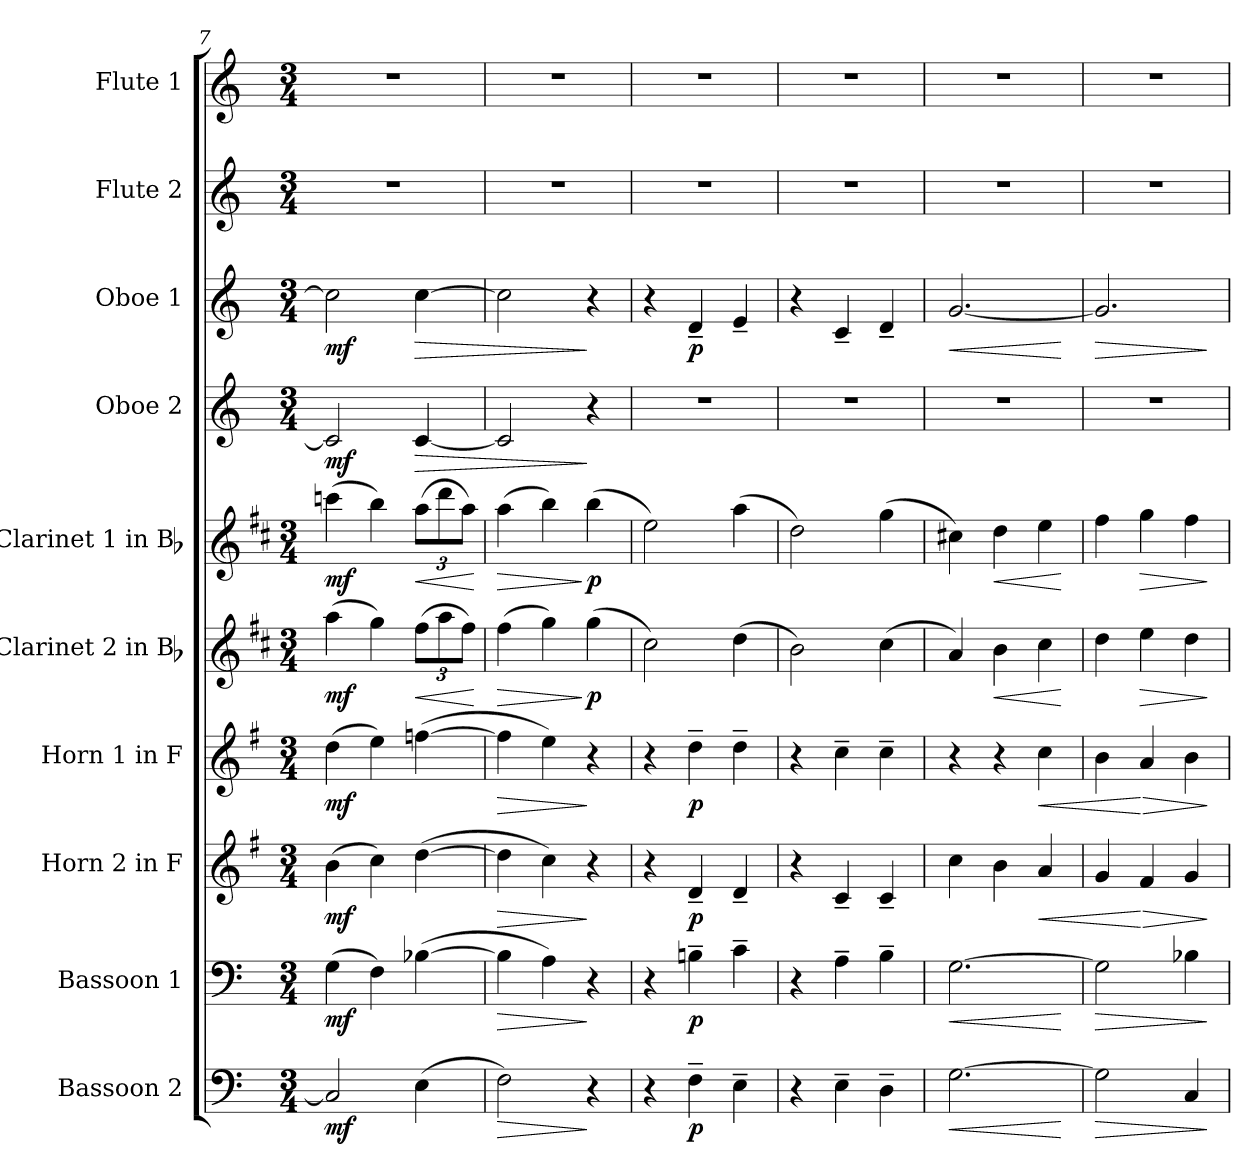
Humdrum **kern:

**kern	**dynam	**kern	**dynam	**kern	**dynam	**kern	**dynam	**kern	**dynam	**kern	**dynam	**kern	**dynam	**kern	**dynam	**kern	**kern
*part10	*part10	*part9	*part9	*part8	*part8	*part7	*part7	*part6	*part6	*part5	*part5	*part4	*part4	*part3	*part3	*part2	*part1
*staff10	*staff10	*staff9	*staff9	*staff8	*staff8	*staff7	*staff7	*staff6	*staff6	*staff5	*staff5	*staff4	*staff4	*staff3	*staff3	*staff2	*staff1
*I"Bassoon 2	*	*I"Bassoon 1	*	*I"Horn 2 in F	*	*I"Horn 1 in F	*	*I"Clarinet 2 in Bb	*	*I"Clarinet 1 in Bb	*	*I"Oboe 2	*	*I"Oboe 1	*	*I"Flute 2	*I"Flute 1
*I'Bsn	*	*I'Bsn	*	*I'Hn	*	*I'Hn	*	*I'Cl	*	*I'Cl	*	*I'Ob	*	*I'Ob	*	*I'Fl	*I'Fl
*clefF4	*	*clefF4	*	*clefG2	*	*clefG2	*	*clefG2	*	*clefG2	*	*clefG2	*	*clefG2	*	*clefG2	*clefG2
*	*	*	*	*ITrd4c7	*	*ITrd4c7	*	*ITrd1c2	*	*ITrd1c2	*	*	*	*	*	*	*
*k[]	*	*k[]	*	*k[]	*	*k[]	*	*k[]	*	*k[]	*	*k[]	*	*k[]	*	*k[]	*k[]
*M3/4	*	*M3/4	*	*M3/4	*	*M3/4	*	*M3/4	*	*M3/4	*	*M3/4	*	*M3/4	*	*M3/4	*M3/4
=7	=7	=7	=7	=7	=7	=7	=7	=7	=7	=7	=7	=7	=7	=7	=7	=7	=7
!	!LO:DY:b	!	!LO:DY:b	!	!LO:DY:b	!	!LO:DY:b	!	!LO:DY:b	!	!LO:DY:b	!	!LO:DY:b	!	!LO:DY:b	!	!
2C/]	mf	(4G\	mf	(4e\	mf	(4g\	mf	(4gg\	mf	(4bb-X\	mf	2c/]	mf	2cc\]	mf	2.r	2.r
.	.	4F\)	.	4f\)	.	4a\)	.	4ff\)	.	4aa\)	.	.	.	.	.	.	.
!	!	!	!	!	!	!	!	!	!LO:HP:b	!	!	!	!	!	!	!	!
*	*	*	*	*	*	*	*	*	*	*Xbrackettup	*	*	*	*	*	*	*
!	!	!	!	!	!	!	!	!	!	!	!LO:HP:b	!	!LO:HP:b	!	!LO:HP:b	!	!
(4E\	.	([4B-X\	.	([4g\	.	([4b-X\	.	(12ee\L	<	(12gg\L	<	[4c/	>	[4cc\	>	.	.
.	.	.	.	.	.	.	.	12gg\	.	12ccc\	.	.	.	.	.	.	.
.	.	.	.	.	.	.	.	12ee\J)	.	12gg\J)	.	.	.	.	.	.	.
.	.	.	.	.	.	.	.	.	[	.	[	.	.	.	.	.	.
=8	=8	=8	=8	=8	=8	=8	=8	=8	=8	=8	=8	=8	=8	=8	=8	=8	=8
!	!LO:HP:b	!	!LO:HP:b	!	!LO:HP:b	!	!LO:HP:b	!	!LO:HP:b	!	!LO:HP:b	!	!	!	!	!	!
2F\)	>	4B-\]	>	4g\]	>	4b-\]	>	(4ee\	>	(4gg\	>	2c/]	.	2cc\]	.	2.r	2.r
.	.	4A\)	.	4f\)	.	4a\)	.	4ff\)	.	4aa\)	.	.	.	.	.	.	.
!	!	!	!	!	!	!	!	!	!LO:DY:n=1:b	!	!LO:DY:n=1:b	!	!	!	!	!	!
4r	]	4r	]	4r	]	4r	]	(4ff\	] p	(4aa\	] p	4r	]	4r	]	.	.
=9	=9	=9	=9	=9	=9	=9	=9	=9	=9	=9	=9	=9	=9	=9	=9	=9	=9
4r	.	4r	.	4r	.	4r	.	2b\)	.	2dd\)	.	2.r	.	4r	.	2.r	2.r
!	!LO:DY:b	!	!LO:DY:b	!	!LO:DY:b	!	!LO:DY:b	!	!	!	!	!	!	!	!LO:DY:b	!	!
4F~\	p	4Bn~\	p	4G~/	p	4g~\	p	.	.	.	.	.	.	4d~/	p	.	.
4E~\	.	4c~\	.	4G~/	.	4g~\	.	(4cc\	.	(4gg\	.	.	.	4e~/	.	.	.
=10	=10	=10	=10	=10	=10	=10	=10	=10	=10	=10	=10	=10	=10	=10	=10	=10	=10
4r	.	4r	.	4r	.	4r	.	2a\)	.	2cc\)	.	2.r	.	4r	.	2.r	2.r
4E~\	.	4A~\	.	4F~/	.	4f~\	.	.	.	.	.	.	.	4c~/	.	.	.
4D~\	.	4B~\	.	4F~/	.	4f~\	.	(4b\	.	(4ff\	.	.	.	4d~/	.	.	.
=11	=11	=11	=11	=11	=11	=11	=11	=11	=11	=11	=11	=11	=11	=11	=11	=11	=11
!	!LO:HP:b	!	!LO:HP:b	!	!	!	!	!	!	!	!	!	!	!	!LO:HP:b	!	!
[2.G\	<	[2.G\	<	4f\	.	4r	.	4g/)	.	4bn\)	.	2.r	.	[2.g/	<	2.r	2.r
!	!	!	!	!	!	!	!	!	!LO:HP:b	!	!LO:HP:b	!	!	!	!	!	!
.	.	.	.	4e\	.	4r	.	4a\	<	4cc\	<	.	.	.	.	.	.
!	!	!	!	!	!LO:HP:b	!	!LO:HP:b	!	!	!	!	!	!	!	!	!	!
.	.	.	.	4d/	<	4f\	<	4b\	.	4dd\	.	.	.	.	.	.	.
.	[	.	[	.	.	.	.	.	[	.	[	.	.	.	[	.	.
!!LO:PB:g=z
=12	=12	=12	=12	=12	=12	=12	=12	=12	=12	=12	=12	=12	=12	=12	=12	=12	=12
!	!LO:HP:b	!	!LO:HP:b	!	!	!	!	!	!	!	!	!	!	!	!LO:HP:b	!	!
2G\]	>	2G\]	>	4c/	.	4e\	.	4cc\	.	4ee\	.	2.r	.	2.g/]	>	2.r	2.r
!	!	!	!	!	!LO:HP:n=1:b	!	!LO:HP:n=1:b	!	!LO:HP:b	!	!LO:HP:b	!	!	!	!	!	!
.	.	.	.	4B/	[ >	4d/	[ >	4dd\	>	4ff\	>	.	.	.	.	.	.
4C/	.	4B-X\	.	4c/	.	4e\	.	4cc\	.	4ee\	.	.	.	.	.	.	.
.	]	.	]	.	]	.	]	.	]	.	]	.	.	.	]	.	.
=	=	=	=	=	=	=	=	=	=	=	=	=	=	=	=	=	=
*-	*-	*-	*-	*-	*-	*-	*-	*-	*-	*-	*-	*-	*-	*-	*-	*-	*-
